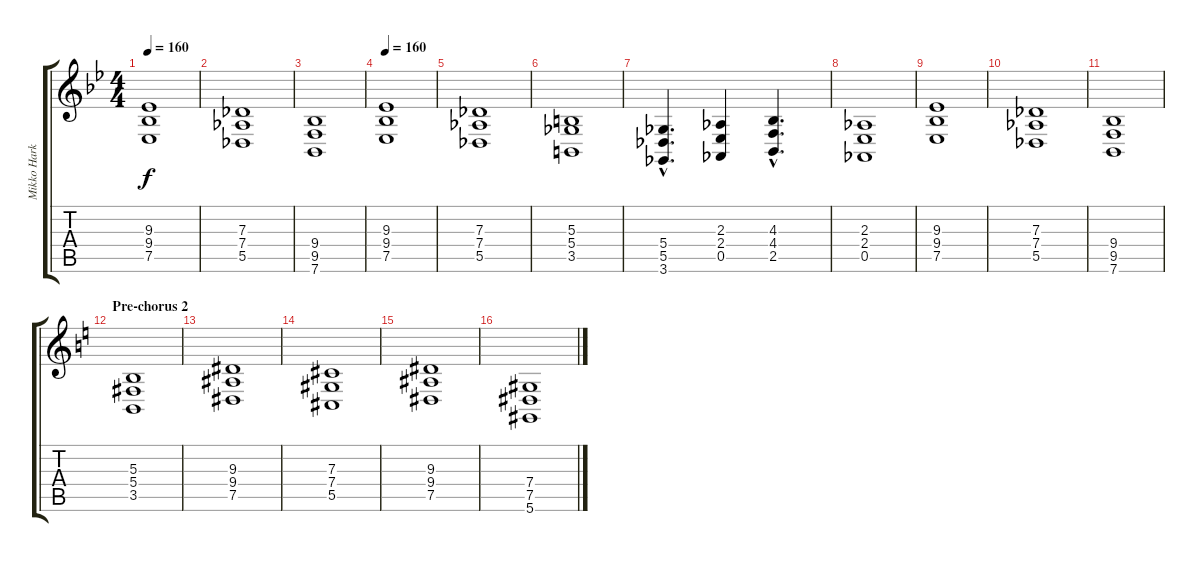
\track ("Mikko Harkin RH" "Mikko Hark") {instrument stringensemble1}
\staff {score tabs}
\tuning (Eb4 Bb3 Gb3 Db3 Ab2 Eb2) {hide}
\ts (4 4)
\tempo 160
\clef g2
\ks gminor
(9.3 9.4 7.5).1{dy f} |
(7.3 7.4 5.5).1 |
(9.4 9.5 7.6).1 |
\tempo 160
(9.3 9.4 7.5).1{volume 12 instrument stringensemble1} |
(7.3 7.4 5.5).1 |
(5.3 5.4 3.5).1 |
(5.4{hac} 5.5{hac} 3.6{hac}).4{d} (2.3 2.4 0.5).4 (4.3{hac} 4.4{hac} 2.5{hac}).4{d} |
(2.3 2.4 0.5).1 |
(9.3 9.4 7.5).1 |
(7.3 7.4 5.5).1 |
(9.4 9.5 7.6).1 |
\section ("" "Pre-chorus 2")
\ks c
(5.3 5.4 3.5).1{volume 12 instrument stringensemble1} |
(9.3 9.4 7.5).1 |
(7.3 7.4 5.5).1 |
(9.3 9.4 7.5).1 |
(7.4 7.5 5.6).1
